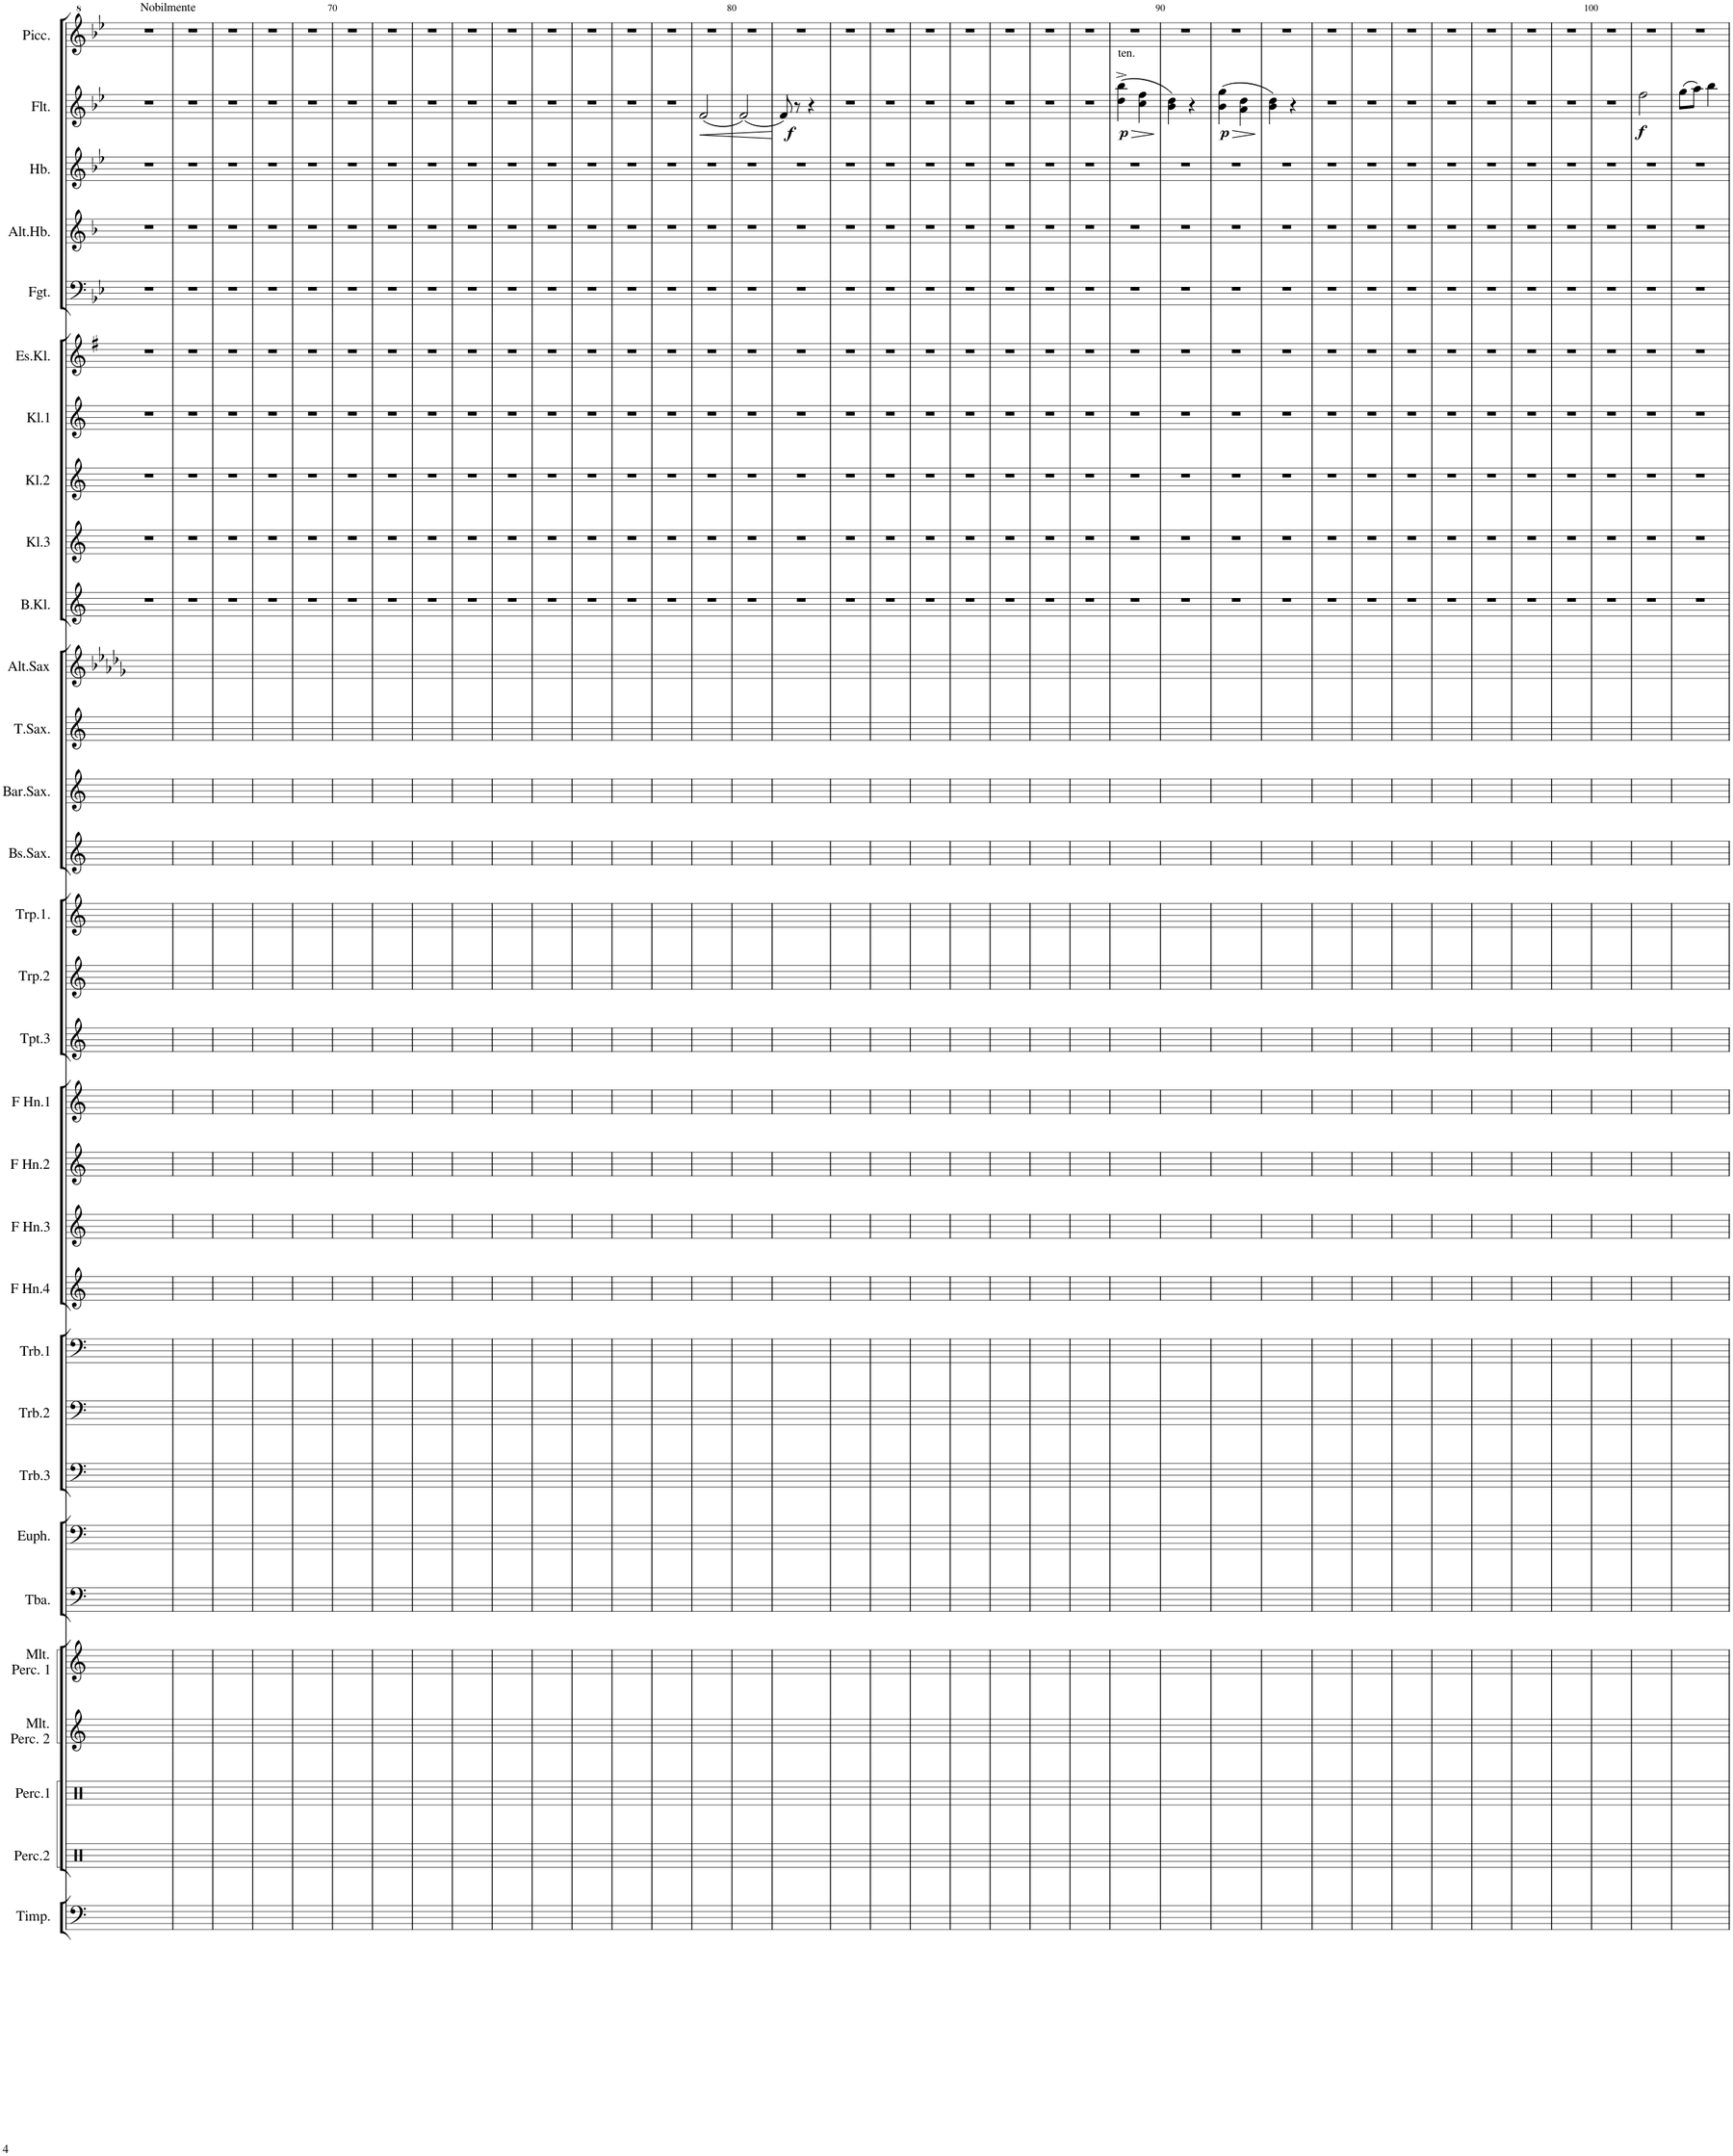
**kern	**kern	**kern	**kern	**kern	**kern	**kern	**kern	**kern	**kern	**kern	**kern	**kern	**kern	**kern	**kern	**kern	**kern	**kern	**kern	**kern	**kern	**kern	**kern	**kern	**kern	**kern	**kern	**kern	**kern	**dynam	**kern
*part31	*part30	*part29	*part28	*part27	*part26	*part25	*part24	*part23	*part22	*part21	*part20	*part19	*part18	*part17	*part16	*part15	*part14	*part13	*part12	*part11	*part10	*part9	*part8	*part7	*part6	*part5	*part4	*part3	*part2	*part2	*part1
*staff31	*staff30	*staff29	*staff28	*staff27	*staff26	*staff25	*staff24	*staff23	*staff22	*staff21	*staff20	*staff19	*staff18	*staff17	*staff16	*staff15	*staff14	*staff13	*staff12	*staff11	*staff10	*staff9	*staff8	*staff7	*staff6	*staff5	*staff4	*staff3	*staff2	*staff2	*staff1
*I"Timpani	*I"Percussion 2 Toms, Hi-Hat, Bongos, Triangle	*I"Percussion 1 Bass Drum, Snare Drum, Mark Tree	*I"Mallet Percussion 2 Xylophone, Glockenspiel	*I"Mallet Percussion 1 Vibraphone, Marimba	*I"Tuba Bass	*I"Euphonium	*I"Trombone 3	*I"Trombone 2	*I"Trombone 1	*I"Hoorn in F 4	*I"Hoorn in F 3	*I"Hoorn in F 2	*I"Hoorn in F 1	*I"Trompet 3	*I"Trompet 2	*I"Trompet 1	*I"Bas Sax	*I"Bariton Sax	*I"Tenor Sax	*I"Alt Sax	*I"Bas Klarinet	*I"Klarinet 3	*I"Klarinet 2	*I"Klarinet 1	*I"Es Klarinet	*I"Fagot	*I"Alt hobo	*I"Hobo	*I"Fluit	*	*I"Piccolo
*I'Timp.	*I'Perc.2	*I'Perc.1	*I'Mlt.  Perc. 2	*I'Mlt.  Perc. 1	*I'Tba.	*I'Euph.	*I'Trb.3	*I'Trb.2	*I'Trb.1	*	*	*	*	*I'Tpt.3	*I'Trp.2	*I'Trp.1.	*I'Bs.Sax.	*I'Bar.Sax.	*I'T.Sax.	*I'Alt.Sax	*I'B.Kl.	*I'Kl.3	*I'Kl.2	*I'Kl.1	*I'Es.Kl.	*I'Fgt.	*I'Alt.Hb.	*I'Hb.	*I'Flt.	*	*I'Picc.
!!LO:PB:g=z
*clefF4	*clefX	*clefX	*clefG2	*clefG2	*clefF4	*clefF4	*clefF4	*clefF4	*clefF4	*clefG2	*clefG2	*clefG2	*clefG2	*clefG2	*clefG2	*clefG2	*clefG2	*clefG2	*clefG2	*clefG2	*clefG2	*clefG2	*clefG2	*clefG2	*clefG2	*clefF4	*clefG2	*clefG2	*clefG2	*	*clefG^2
*	*	*	*	*Trd-14c-24	*	*	*	*	*	*Trd4c7	*Trd4c7	*Trd4c7	*Trd4c7	*Trd1c2	*Trd1c2	*Trd1c2	*Trd15c26	*Trd12c21	*Trd8c14	*Trd5c8	*Trd8c14	*Trd1c2	*Trd1c2	*Trd1c2	*Trd-2c-3	*	*Trd4c7	*	*	*	*Trd-7c-12
*k[]	*k[]	*k[]	*k[]	*k[]	*k[]	*k[]	*k[]	*k[]	*k[]	*k[]	*k[]	*k[]	*k[]	*k[]	*k[]	*k[]	*k[]	*k[]	*k[]	*k[b-e-a-d-g-]	*k[]	*k[]	*k[]	*k[]	*k[f#]	*k[b-e-]	*k[b-]	*k[b-e-]	*k[b-e-]	*	*k[b-e-]
*	*	*	*	*	*	*	*	*	*	*	*	*	*	*	*	*	*	*	*	*M2/4	*M2/4	*M2/4	*M2/4	*M2/4	*M2/4	*M2/4	*M2/4	*M2/4	*M2/4	*	*M2/4
=65	=65	=65	=65	=65	=65	=65	=65	=65	=65	=65	=65	=65	=65	=65	=65	=65	=65	=65	=65	=65	=65	=65	=65	=65	=65	=65	=65	=65	=65	=65	=65
!	!	!	!	!	!	!	!	!	!	!	!	!	!	!	!	!	!	!	!	!	!	!	!	!	!	!	!	!	!	!	!LO:TX:a:t=Nobilmente
1r	1r	1r	1r	1r	1r	1r	1r	1r	1r	1r	1r	1r	1r	1r	1r	1r	1r	1r	1r	2r	2r	2r	2r	2r	2r	2r	2r	2r	2r	.	2r
.	.	.	.	.	.	.	.	.	.	.	.	.	.	.	.	.	.	.	.	2ryy	2ryy	2ryy	2ryy	2ryy	2ryy	2ryy	2ryy	2ryy	2ryy	.	2ryy
=66	=66	=66	=66	=66	=66	=66	=66	=66	=66	=66	=66	=66	=66	=66	=66	=66	=66	=66	=66	=66	=66	=66	=66	=66	=66	=66	=66	=66	=66	=66	=66
1r	1r	1r	1r	1r	1r	1r	1r	1r	1r	1r	1r	1r	1r	1r	1r	1r	1r	1r	1r	2r	2r	2r	2r	2r	2r	2r	2r	2r	2r	.	2r
.	.	.	.	.	.	.	.	.	.	.	.	.	.	.	.	.	.	.	.	2ryy	2ryy	2ryy	2ryy	2ryy	2ryy	2ryy	2ryy	2ryy	2ryy	.	2ryy
=67	=67	=67	=67	=67	=67	=67	=67	=67	=67	=67	=67	=67	=67	=67	=67	=67	=67	=67	=67	=67	=67	=67	=67	=67	=67	=67	=67	=67	=67	=67	=67
1r	1r	1r	1r	1r	1r	1r	1r	1r	1r	1r	1r	1r	1r	1r	1r	1r	1r	1r	1r	2r	2r	2r	2r	2r	2r	2r	2r	2r	2r	.	2r
.	.	.	.	.	.	.	.	.	.	.	.	.	.	.	.	.	.	.	.	2ryy	2ryy	2ryy	2ryy	2ryy	2ryy	2ryy	2ryy	2ryy	2ryy	.	2ryy
=68	=68	=68	=68	=68	=68	=68	=68	=68	=68	=68	=68	=68	=68	=68	=68	=68	=68	=68	=68	=68	=68	=68	=68	=68	=68	=68	=68	=68	=68	=68	=68
1r	1r	1r	1r	1r	1r	1r	1r	1r	1r	1r	1r	1r	1r	1r	1r	1r	1r	1r	1r	2r	2r	2r	2r	2r	2r	2r	2r	2r	2r	.	2r
.	.	.	.	.	.	.	.	.	.	.	.	.	.	.	.	.	.	.	.	2ryy	2ryy	2ryy	2ryy	2ryy	2ryy	2ryy	2ryy	2ryy	2ryy	.	2ryy
=69	=69	=69	=69	=69	=69	=69	=69	=69	=69	=69	=69	=69	=69	=69	=69	=69	=69	=69	=69	=69	=69	=69	=69	=69	=69	=69	=69	=69	=69	=69	=69
1r	1r	1r	1r	1r	1r	1r	1r	1r	1r	1r	1r	1r	1r	1r	1r	1r	1r	1r	1r	2r	2r	2r	2r	2r	2r	2r	2r	2r	2r	.	2r
.	.	.	.	.	.	.	.	.	.	.	.	.	.	.	.	.	.	.	.	2ryy	2ryy	2ryy	2ryy	2ryy	2ryy	2ryy	2ryy	2ryy	2ryy	.	2ryy
=70	=70	=70	=70	=70	=70	=70	=70	=70	=70	=70	=70	=70	=70	=70	=70	=70	=70	=70	=70	=70	=70	=70	=70	=70	=70	=70	=70	=70	=70	=70	=70
1r	1r	1r	1r	1r	1r	1r	1r	1r	1r	1r	1r	1r	1r	1r	1r	1r	1r	1r	1r	2r	2r	2r	2r	2r	2r	2r	2r	2r	2r	.	2r
.	.	.	.	.	.	.	.	.	.	.	.	.	.	.	.	.	.	.	.	2ryy	2ryy	2ryy	2ryy	2ryy	2ryy	2ryy	2ryy	2ryy	2ryy	.	2ryy
=71	=71	=71	=71	=71	=71	=71	=71	=71	=71	=71	=71	=71	=71	=71	=71	=71	=71	=71	=71	=71	=71	=71	=71	=71	=71	=71	=71	=71	=71	=71	=71
1r	1r	1r	1r	1r	1r	1r	1r	1r	1r	1r	1r	1r	1r	1r	1r	1r	1r	1r	1r	2r	2r	2r	2r	2r	2r	2r	2r	2r	2r	.	2r
.	.	.	.	.	.	.	.	.	.	.	.	.	.	.	.	.	.	.	.	2ryy	2ryy	2ryy	2ryy	2ryy	2ryy	2ryy	2ryy	2ryy	2ryy	.	2ryy
=72	=72	=72	=72	=72	=72	=72	=72	=72	=72	=72	=72	=72	=72	=72	=72	=72	=72	=72	=72	=72	=72	=72	=72	=72	=72	=72	=72	=72	=72	=72	=72
1r	1r	1r	1r	1r	1r	1r	1r	1r	1r	1r	1r	1r	1r	1r	1r	1r	1r	1r	1r	2r	2r	2r	2r	2r	2r	2r	2r	2r	2r	.	2r
.	.	.	.	.	.	.	.	.	.	.	.	.	.	.	.	.	.	.	.	2ryy	2ryy	2ryy	2ryy	2ryy	2ryy	2ryy	2ryy	2ryy	2ryy	.	2ryy
=73	=73	=73	=73	=73	=73	=73	=73	=73	=73	=73	=73	=73	=73	=73	=73	=73	=73	=73	=73	=73	=73	=73	=73	=73	=73	=73	=73	=73	=73	=73	=73
1r	1r	1r	1r	1r	1r	1r	1r	1r	1r	1r	1r	1r	1r	1r	1r	1r	1r	1r	1r	2r	2r	2r	2r	2r	2r	2r	2r	2r	2r	.	2r
.	.	.	.	.	.	.	.	.	.	.	.	.	.	.	.	.	.	.	.	2ryy	2ryy	2ryy	2ryy	2ryy	2ryy	2ryy	2ryy	2ryy	2ryy	.	2ryy
=74	=74	=74	=74	=74	=74	=74	=74	=74	=74	=74	=74	=74	=74	=74	=74	=74	=74	=74	=74	=74	=74	=74	=74	=74	=74	=74	=74	=74	=74	=74	=74
1r	1r	1r	1r	1r	1r	1r	1r	1r	1r	1r	1r	1r	1r	1r	1r	1r	1r	1r	1r	2r	2r	2r	2r	2r	2r	2r	2r	2r	2r	.	2r
.	.	.	.	.	.	.	.	.	.	.	.	.	.	.	.	.	.	.	.	2ryy	2ryy	2ryy	2ryy	2ryy	2ryy	2ryy	2ryy	2ryy	2ryy	.	2ryy
=75	=75	=75	=75	=75	=75	=75	=75	=75	=75	=75	=75	=75	=75	=75	=75	=75	=75	=75	=75	=75	=75	=75	=75	=75	=75	=75	=75	=75	=75	=75	=75
1r	1r	1r	1r	1r	1r	1r	1r	1r	1r	1r	1r	1r	1r	1r	1r	1r	1r	1r	1r	2r	2r	2r	2r	2r	2r	2r	2r	2r	2r	.	2r
.	.	.	.	.	.	.	.	.	.	.	.	.	.	.	.	.	.	.	.	2ryy	2ryy	2ryy	2ryy	2ryy	2ryy	2ryy	2ryy	2ryy	2ryy	.	2ryy
=76	=76	=76	=76	=76	=76	=76	=76	=76	=76	=76	=76	=76	=76	=76	=76	=76	=76	=76	=76	=76	=76	=76	=76	=76	=76	=76	=76	=76	=76	=76	=76
1r	1r	1r	1r	1r	1r	1r	1r	1r	1r	1r	1r	1r	1r	1r	1r	1r	1r	1r	1r	2r	2r	2r	2r	2r	2r	2r	2r	2r	2r	.	2r
.	.	.	.	.	.	.	.	.	.	.	.	.	.	.	.	.	.	.	.	2ryy	2ryy	2ryy	2ryy	2ryy	2ryy	2ryy	2ryy	2ryy	2ryy	.	2ryy
=77	=77	=77	=77	=77	=77	=77	=77	=77	=77	=77	=77	=77	=77	=77	=77	=77	=77	=77	=77	=77	=77	=77	=77	=77	=77	=77	=77	=77	=77	=77	=77
1r	1r	1r	1r	1r	1r	1r	1r	1r	1r	1r	1r	1r	1r	1r	1r	1r	1r	1r	1r	2r	2r	2r	2r	2r	2r	2r	2r	2r	2r	.	2r
.	.	.	.	.	.	.	.	.	.	.	.	.	.	.	.	.	.	.	.	2ryy	2ryy	2ryy	2ryy	2ryy	2ryy	2ryy	2ryy	2ryy	2ryy	.	2ryy
=78	=78	=78	=78	=78	=78	=78	=78	=78	=78	=78	=78	=78	=78	=78	=78	=78	=78	=78	=78	=78	=78	=78	=78	=78	=78	=78	=78	=78	=78	=78	=78
1r	1r	1r	1r	1r	1r	1r	1r	1r	1r	1r	1r	1r	1r	1r	1r	1r	1r	1r	1r	2r	2r	2r	2r	2r	2r	2r	2r	2r	2r	.	2r
.	.	.	.	.	.	.	.	.	.	.	.	.	.	.	.	.	.	.	.	2ryy	2ryy	2ryy	2ryy	2ryy	2ryy	2ryy	2ryy	2ryy	2ryy	.	2ryy
=79	=79	=79	=79	=79	=79	=79	=79	=79	=79	=79	=79	=79	=79	=79	=79	=79	=79	=79	=79	=79	=79	=79	=79	=79	=79	=79	=79	=79	=79	=79	=79
!	!	!	!	!	!	!	!	!	!	!	!	!	!	!	!	!	!	!	!	!	!	!	!	!	!	!	!	!	!	!LO:HP:b	!
1r	1r	1r	1r	1r	1r	1r	1r	1r	1r	1r	1r	1r	1r	1r	1r	1r	1r	1r	1r	2r	2r	2r	2r	2r	2r	2r	2r	2r	(2f/	<	2r
.	.	.	.	.	.	.	.	.	.	.	.	.	.	.	.	.	.	.	.	2ryy	2ryy	2ryy	2ryy	2ryy	2ryy	2ryy	2ryy	2ryy	2ryy	.	2ryy
=80	=80	=80	=80	=80	=80	=80	=80	=80	=80	=80	=80	=80	=80	=80	=80	=80	=80	=80	=80	=80	=80	=80	=80	=80	=80	=80	=80	=80	=80	=80	=80
1r	1r	1r	1r	1r	1r	1r	1r	1r	1r	1r	1r	1r	1r	1r	1r	1r	1r	1r	1r	2r	2r	2r	2r	2r	2r	2r	2r	2r	(2f/)	.	2r
.	.	.	.	.	.	.	.	.	.	.	.	.	.	.	.	.	.	.	.	2ryy	2ryy	2ryy	2ryy	2ryy	2ryy	2ryy	2ryy	2ryy	2ryy	[	2ryy
=81	=81	=81	=81	=81	=81	=81	=81	=81	=81	=81	=81	=81	=81	=81	=81	=81	=81	=81	=81	=81	=81	=81	=81	=81	=81	=81	=81	=81	=81	=81	=81
!	!	!	!	!	!	!	!	!	!	!	!	!	!	!	!	!	!	!	!	!	!	!	!	!	!	!	!	!	!	!LO:DY:b	!
1r	1r	1r	1r	1r	1r	1r	1r	1r	1r	1r	1r	1r	1r	1r	1r	1r	1r	1r	1r	2r	2r	2r	2r	2r	2r	2r	2r	2r	8f/)	f	2r
.	.	.	.	.	.	.	.	.	.	.	.	.	.	.	.	.	.	.	.	.	.	.	.	.	.	.	.	.	8r	.	.
.	.	.	.	.	.	.	.	.	.	.	.	.	.	.	.	.	.	.	.	.	.	.	.	.	.	.	.	.	4r	.	.
.	.	.	.	.	.	.	.	.	.	.	.	.	.	.	.	.	.	.	.	2ryy	2ryy	2ryy	2ryy	2ryy	2ryy	2ryy	2ryy	2ryy	2ryy	.	2ryy
=82	=82	=82	=82	=82	=82	=82	=82	=82	=82	=82	=82	=82	=82	=82	=82	=82	=82	=82	=82	=82	=82	=82	=82	=82	=82	=82	=82	=82	=82	=82	=82
1r	1r	1r	1r	1r	1r	1r	1r	1r	1r	1r	1r	1r	1r	1r	1r	1r	1r	1r	1r	2r	2r	2r	2r	2r	2r	2r	2r	2r	2r	.	2r
.	.	.	.	.	.	.	.	.	.	.	.	.	.	.	.	.	.	.	.	2ryy	2ryy	2ryy	2ryy	2ryy	2ryy	2ryy	2ryy	2ryy	2ryy	.	2ryy
=83	=83	=83	=83	=83	=83	=83	=83	=83	=83	=83	=83	=83	=83	=83	=83	=83	=83	=83	=83	=83	=83	=83	=83	=83	=83	=83	=83	=83	=83	=83	=83
1r	1r	1r	1r	1r	1r	1r	1r	1r	1r	1r	1r	1r	1r	1r	1r	1r	1r	1r	1r	2r	2r	2r	2r	2r	2r	2r	2r	2r	2r	.	2r
.	.	.	.	.	.	.	.	.	.	.	.	.	.	.	.	.	.	.	.	2ryy	2ryy	2ryy	2ryy	2ryy	2ryy	2ryy	2ryy	2ryy	2ryy	.	2ryy
=84	=84	=84	=84	=84	=84	=84	=84	=84	=84	=84	=84	=84	=84	=84	=84	=84	=84	=84	=84	=84	=84	=84	=84	=84	=84	=84	=84	=84	=84	=84	=84
1r	1r	1r	1r	1r	1r	1r	1r	1r	1r	1r	1r	1r	1r	1r	1r	1r	1r	1r	1r	2r	2r	2r	2r	2r	2r	2r	2r	2r	2r	.	2r
.	.	.	.	.	.	.	.	.	.	.	.	.	.	.	.	.	.	.	.	2ryy	2ryy	2ryy	2ryy	2ryy	2ryy	2ryy	2ryy	2ryy	2ryy	.	2ryy
=85	=85	=85	=85	=85	=85	=85	=85	=85	=85	=85	=85	=85	=85	=85	=85	=85	=85	=85	=85	=85	=85	=85	=85	=85	=85	=85	=85	=85	=85	=85	=85
1r	1r	1r	1r	1r	1r	1r	1r	1r	1r	1r	1r	1r	1r	1r	1r	1r	1r	1r	1r	2r	2r	2r	2r	2r	2r	2r	2r	2r	2r	.	2r
.	.	.	.	.	.	.	.	.	.	.	.	.	.	.	.	.	.	.	.	2ryy	2ryy	2ryy	2ryy	2ryy	2ryy	2ryy	2ryy	2ryy	2ryy	.	2ryy
=86	=86	=86	=86	=86	=86	=86	=86	=86	=86	=86	=86	=86	=86	=86	=86	=86	=86	=86	=86	=86	=86	=86	=86	=86	=86	=86	=86	=86	=86	=86	=86
1r	1r	1r	1r	1r	1r	1r	1r	1r	1r	1r	1r	1r	1r	1r	1r	1r	1r	1r	1r	2r	2r	2r	2r	2r	2r	2r	2r	2r	2r	.	2r
.	.	.	.	.	.	.	.	.	.	.	.	.	.	.	.	.	.	.	.	2ryy	2ryy	2ryy	2ryy	2ryy	2ryy	2ryy	2ryy	2ryy	2ryy	.	2ryy
=87	=87	=87	=87	=87	=87	=87	=87	=87	=87	=87	=87	=87	=87	=87	=87	=87	=87	=87	=87	=87	=87	=87	=87	=87	=87	=87	=87	=87	=87	=87	=87
1r	1r	1r	1r	1r	1r	1r	1r	1r	1r	1r	1r	1r	1r	1r	1r	1r	1r	1r	1r	2r	2r	2r	2r	2r	2r	2r	2r	2r	2r	.	2r
.	.	.	.	.	.	.	.	.	.	.	.	.	.	.	.	.	.	.	.	2ryy	2ryy	2ryy	2ryy	2ryy	2ryy	2ryy	2ryy	2ryy	2ryy	.	2ryy
=88	=88	=88	=88	=88	=88	=88	=88	=88	=88	=88	=88	=88	=88	=88	=88	=88	=88	=88	=88	=88	=88	=88	=88	=88	=88	=88	=88	=88	=88	=88	=88
1r	1r	1r	1r	1r	1r	1r	1r	1r	1r	1r	1r	1r	1r	1r	1r	1r	1r	1r	1r	2r	2r	2r	2r	2r	2r	2r	2r	2r	2r	.	2r
.	.	.	.	.	.	.	.	.	.	.	.	.	.	.	.	.	.	.	.	2ryy	2ryy	2ryy	2ryy	2ryy	2ryy	2ryy	2ryy	2ryy	2ryy	.	2ryy
=89	=89	=89	=89	=89	=89	=89	=89	=89	=89	=89	=89	=89	=89	=89	=89	=89	=89	=89	=89	=89	=89	=89	=89	=89	=89	=89	=89	=89	=89	=89	=89
!	!	!	!	!	!	!	!	!	!	!	!	!	!	!	!	!	!	!	!	!	!	!	!	!	!	!	!	!	!LO:TX:a:t=ten.	!	!
!	!	!	!	!	!	!	!	!	!	!	!	!	!	!	!	!	!	!	!	!	!	!	!	!	!	!	!	!	!	!LO:HP:b	!
!	!	!	!	!	!	!	!	!	!	!	!	!	!	!	!	!	!	!	!	!	!	!	!	!	!	!	!	!	!	!LO:DY:n=1:b	!
1r	1r	1r	1r	1r	1r	1r	1r	1r	1r	1r	1r	1r	1r	1r	1r	1r	1r	1r	1r	2r	2r	2r	2r	2r	2r	2r	2r	2r	(4dd\^ 4bb-\^	> p	2r
.	.	.	.	.	.	.	.	.	.	.	.	.	.	.	.	.	.	.	.	.	.	.	.	.	.	.	.	.	4cc\ 4ff\	.	.
.	.	.	.	.	.	.	.	.	.	.	.	.	.	.	.	.	.	.	.	2ryy	2ryy	2ryy	2ryy	2ryy	2ryy	2ryy	2ryy	2ryy	2ryy	]	2ryy
=90	=90	=90	=90	=90	=90	=90	=90	=90	=90	=90	=90	=90	=90	=90	=90	=90	=90	=90	=90	=90	=90	=90	=90	=90	=90	=90	=90	=90	=90	=90	=90
1r	1r	1r	1r	1r	1r	1r	1r	1r	1r	1r	1r	1r	1r	1r	1r	1r	1r	1r	1r	2r	2r	2r	2r	2r	2r	2r	2r	2r	4b-\ 4dd\)	.	2r
.	.	.	.	.	.	.	.	.	.	.	.	.	.	.	.	.	.	.	.	.	.	.	.	.	.	.	.	.	4r	.	.
.	.	.	.	.	.	.	.	.	.	.	.	.	.	.	.	.	.	.	.	2ryy	2ryy	2ryy	2ryy	2ryy	2ryy	2ryy	2ryy	2ryy	2ryy	.	2ryy
=91	=91	=91	=91	=91	=91	=91	=91	=91	=91	=91	=91	=91	=91	=91	=91	=91	=91	=91	=91	=91	=91	=91	=91	=91	=91	=91	=91	=91	=91	=91	=91
!	!	!	!	!	!	!	!	!	!	!	!	!	!	!	!	!	!	!	!	!	!	!	!	!	!	!	!	!	!	!LO:HP:b	!
!	!	!	!	!	!	!	!	!	!	!	!	!	!	!	!	!	!	!	!	!	!	!	!	!	!	!	!	!	!	!LO:DY:n=1:b	!
1r	1r	1r	1r	1r	1r	1r	1r	1r	1r	1r	1r	1r	1r	1r	1r	1r	1r	1r	1r	2r	2r	2r	2r	2r	2r	2r	2r	2r	(4b-\ 4gg\	> p	2r
.	.	.	.	.	.	.	.	.	.	.	.	.	.	.	.	.	.	.	.	.	.	.	.	.	.	.	.	.	4a\ 4dd\	.	.
.	.	.	.	.	.	.	.	.	.	.	.	.	.	.	.	.	.	.	.	2ryy	2ryy	2ryy	2ryy	2ryy	2ryy	2ryy	2ryy	2ryy	2ryy	]	2ryy
=92	=92	=92	=92	=92	=92	=92	=92	=92	=92	=92	=92	=92	=92	=92	=92	=92	=92	=92	=92	=92	=92	=92	=92	=92	=92	=92	=92	=92	=92	=92	=92
1r	1r	1r	1r	1r	1r	1r	1r	1r	1r	1r	1r	1r	1r	1r	1r	1r	1r	1r	1r	2r	2r	2r	2r	2r	2r	2r	2r	2r	4b-\ 4dd\)	.	2r
.	.	.	.	.	.	.	.	.	.	.	.	.	.	.	.	.	.	.	.	.	.	.	.	.	.	.	.	.	4r	.	.
.	.	.	.	.	.	.	.	.	.	.	.	.	.	.	.	.	.	.	.	2ryy	2ryy	2ryy	2ryy	2ryy	2ryy	2ryy	2ryy	2ryy	2ryy	.	2ryy
=93	=93	=93	=93	=93	=93	=93	=93	=93	=93	=93	=93	=93	=93	=93	=93	=93	=93	=93	=93	=93	=93	=93	=93	=93	=93	=93	=93	=93	=93	=93	=93
1r	1r	1r	1r	1r	1r	1r	1r	1r	1r	1r	1r	1r	1r	1r	1r	1r	1r	1r	1r	2r	2r	2r	2r	2r	2r	2r	2r	2r	2r	.	2r
.	.	.	.	.	.	.	.	.	.	.	.	.	.	.	.	.	.	.	.	2ryy	2ryy	2ryy	2ryy	2ryy	2ryy	2ryy	2ryy	2ryy	2ryy	.	2ryy
=94	=94	=94	=94	=94	=94	=94	=94	=94	=94	=94	=94	=94	=94	=94	=94	=94	=94	=94	=94	=94	=94	=94	=94	=94	=94	=94	=94	=94	=94	=94	=94
1r	1r	1r	1r	1r	1r	1r	1r	1r	1r	1r	1r	1r	1r	1r	1r	1r	1r	1r	1r	2r	2r	2r	2r	2r	2r	2r	2r	2r	2r	.	2r
.	.	.	.	.	.	.	.	.	.	.	.	.	.	.	.	.	.	.	.	2ryy	2ryy	2ryy	2ryy	2ryy	2ryy	2ryy	2ryy	2ryy	2ryy	.	2ryy
=95	=95	=95	=95	=95	=95	=95	=95	=95	=95	=95	=95	=95	=95	=95	=95	=95	=95	=95	=95	=95	=95	=95	=95	=95	=95	=95	=95	=95	=95	=95	=95
1r	1r	1r	1r	1r	1r	1r	1r	1r	1r	1r	1r	1r	1r	1r	1r	1r	1r	1r	1r	2r	2r	2r	2r	2r	2r	2r	2r	2r	2r	.	2r
.	.	.	.	.	.	.	.	.	.	.	.	.	.	.	.	.	.	.	.	2ryy	2ryy	2ryy	2ryy	2ryy	2ryy	2ryy	2ryy	2ryy	2ryy	.	2ryy
=96	=96	=96	=96	=96	=96	=96	=96	=96	=96	=96	=96	=96	=96	=96	=96	=96	=96	=96	=96	=96	=96	=96	=96	=96	=96	=96	=96	=96	=96	=96	=96
1r	1r	1r	1r	1r	1r	1r	1r	1r	1r	1r	1r	1r	1r	1r	1r	1r	1r	1r	1r	2r	2r	2r	2r	2r	2r	2r	2r	2r	2r	.	2r
.	.	.	.	.	.	.	.	.	.	.	.	.	.	.	.	.	.	.	.	2ryy	2ryy	2ryy	2ryy	2ryy	2ryy	2ryy	2ryy	2ryy	2ryy	.	2ryy
=97	=97	=97	=97	=97	=97	=97	=97	=97	=97	=97	=97	=97	=97	=97	=97	=97	=97	=97	=97	=97	=97	=97	=97	=97	=97	=97	=97	=97	=97	=97	=97
1r	1r	1r	1r	1r	1r	1r	1r	1r	1r	1r	1r	1r	1r	1r	1r	1r	1r	1r	1r	2r	2r	2r	2r	2r	2r	2r	2r	2r	2r	.	2r
.	.	.	.	.	.	.	.	.	.	.	.	.	.	.	.	.	.	.	.	2ryy	2ryy	2ryy	2ryy	2ryy	2ryy	2ryy	2ryy	2ryy	2ryy	.	2ryy
=98	=98	=98	=98	=98	=98	=98	=98	=98	=98	=98	=98	=98	=98	=98	=98	=98	=98	=98	=98	=98	=98	=98	=98	=98	=98	=98	=98	=98	=98	=98	=98
1r	1r	1r	1r	1r	1r	1r	1r	1r	1r	1r	1r	1r	1r	1r	1r	1r	1r	1r	1r	2r	2r	2r	2r	2r	2r	2r	2r	2r	2r	.	2r
.	.	.	.	.	.	.	.	.	.	.	.	.	.	.	.	.	.	.	.	2ryy	2ryy	2ryy	2ryy	2ryy	2ryy	2ryy	2ryy	2ryy	2ryy	.	2ryy
=99	=99	=99	=99	=99	=99	=99	=99	=99	=99	=99	=99	=99	=99	=99	=99	=99	=99	=99	=99	=99	=99	=99	=99	=99	=99	=99	=99	=99	=99	=99	=99
1r	1r	1r	1r	1r	1r	1r	1r	1r	1r	1r	1r	1r	1r	1r	1r	1r	1r	1r	1r	2r	2r	2r	2r	2r	2r	2r	2r	2r	2r	.	2r
.	.	.	.	.	.	.	.	.	.	.	.	.	.	.	.	.	.	.	.	2ryy	2ryy	2ryy	2ryy	2ryy	2ryy	2ryy	2ryy	2ryy	2ryy	.	2ryy
=100	=100	=100	=100	=100	=100	=100	=100	=100	=100	=100	=100	=100	=100	=100	=100	=100	=100	=100	=100	=100	=100	=100	=100	=100	=100	=100	=100	=100	=100	=100	=100
1r	1r	1r	1r	1r	1r	1r	1r	1r	1r	1r	1r	1r	1r	1r	1r	1r	1r	1r	1r	2r	2r	2r	2r	2r	2r	2r	2r	2r	2r	.	2r
.	.	.	.	.	.	.	.	.	.	.	.	.	.	.	.	.	.	.	.	2ryy	2ryy	2ryy	2ryy	2ryy	2ryy	2ryy	2ryy	2ryy	2ryy	.	2ryy
=101	=101	=101	=101	=101	=101	=101	=101	=101	=101	=101	=101	=101	=101	=101	=101	=101	=101	=101	=101	=101	=101	=101	=101	=101	=101	=101	=101	=101	=101	=101	=101
!	!	!	!	!	!	!	!	!	!	!	!	!	!	!	!	!	!	!	!	!	!	!	!	!	!	!	!	!	!	!LO:DY:b	!
1r	1r	1r	1r	1r	1r	1r	1r	1r	1r	1r	1r	1r	1r	1r	1r	1r	1r	1r	1r	2r	2r	2r	2r	2r	2r	2r	2r	2r	2ff\	f	2r
.	.	.	.	.	.	.	.	.	.	.	.	.	.	.	.	.	.	.	.	2ryy	2ryy	2ryy	2ryy	2ryy	2ryy	2ryy	2ryy	2ryy	2ryy	.	2ryy
=102	=102	=102	=102	=102	=102	=102	=102	=102	=102	=102	=102	=102	=102	=102	=102	=102	=102	=102	=102	=102	=102	=102	=102	=102	=102	=102	=102	=102	=102	=102	=102
1r	1r	1r	1r	1r	1r	1r	1r	1r	1r	1r	1r	1r	1r	1r	1r	1r	1r	1r	1r	2r	2r	2r	2r	2r	2r	2r	2r	2r	(8gg\L	.	2r
.	.	.	.	.	.	.	.	.	.	.	.	.	.	.	.	.	.	.	.	.	.	.	.	.	.	.	.	.	8aa\J)	.	.
.	.	.	.	.	.	.	.	.	.	.	.	.	.	.	.	.	.	.	.	.	.	.	.	.	.	.	.	.	4bb-\	.	.
.	.	.	.	.	.	.	.	.	.	.	.	.	.	.	.	.	.	.	.	2ryy	2ryy	2ryy	2ryy	2ryy	2ryy	2ryy	2ryy	2ryy	2ryy	.	2ryy
=	=	=	=	=	=	=	=	=	=	=	=	=	=	=	=	=	=	=	=	=	=	=	=	=	=	=	=	=	=	=	=
*-	*-	*-	*-	*-	*-	*-	*-	*-	*-	*-	*-	*-	*-	*-	*-	*-	*-	*-	*-	*-	*-	*-	*-	*-	*-	*-	*-	*-	*-	*-	*-
